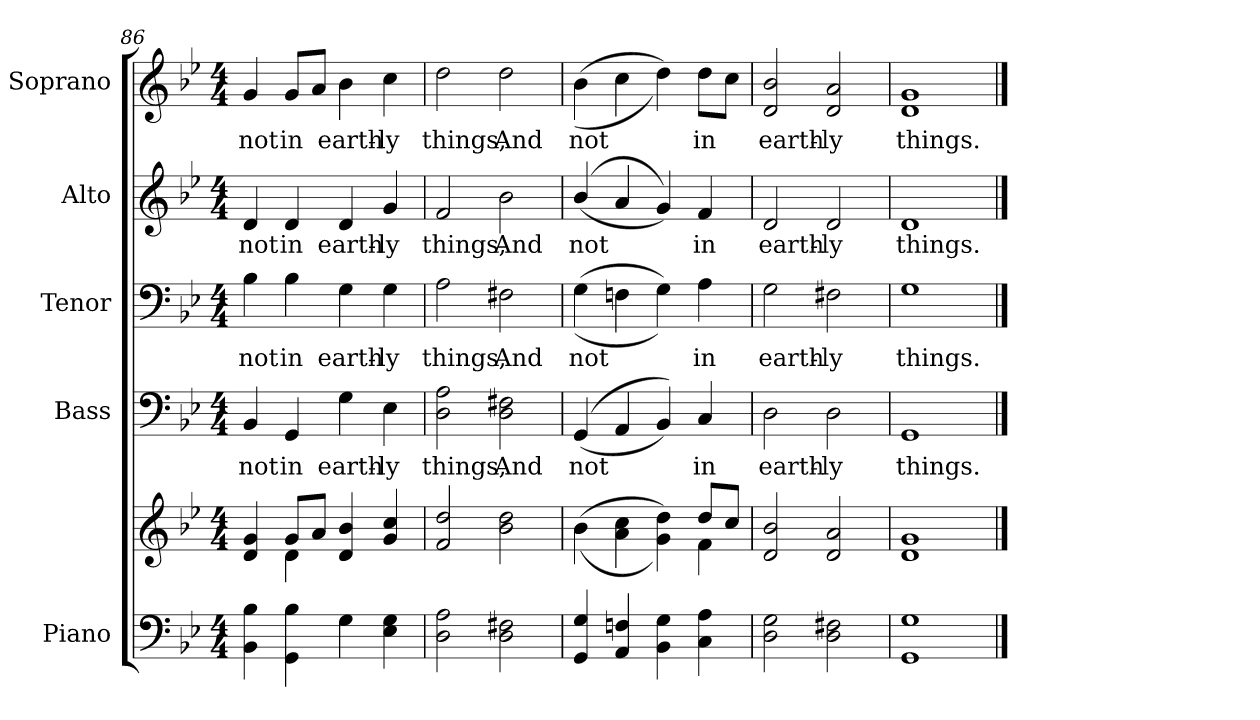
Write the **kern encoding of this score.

**kern	**kern	**kern	**text	**kern	**text	**kern	**text	**kern	**text
*part5	*part5	*part4	*part4	*part3	*part3	*part2	*part2	*part1	*part1
*staff6	*staff5	*staff4	*staff4	*staff3	*staff3	*staff2	*staff2	*staff1	*staff1
*I"Piano	*	*I"Bass	*	*I"Tenor	*	*I"Alto	*	*I"Soprano	*
*I'Pno.	*	*I'B.	*	*I'T.	*	*I'A.	*	*I'S.	*
*clefF4	*clefG2	*clefF4	*	*clefF4	*	*clefG2	*	*clefG2	*
*k[b-e-]	*k[b-e-]	*k[b-e-]	*	*k[b-e-]	*	*k[b-e-]	*	*k[b-e-]	*
*g:	*g:	*g:	*	*g:	*	*g:	*	*g:	*
*M4/4	*M4/4	*M4/4	*	*M4/4	*	*M4/4	*	*M4/4	*
=86	=86	=86	=86	=86	=86	=86	=86	=86	=86
*	*^	*	*	*	*	*	*	*	*
!	!	!	!	!LO:LY:b:color=#000000	!	!	!	!	!	!
!	!	!	!	!	!	!LO:LY:b:color=#000000	!	!	!	!
!	!	!	!	!	!	!	!	!LO:LY:b:color=#000000	!	!
!	!	!	!	!	!	!	!	!	!	!LO:LY:b:color=#000000
4BB-i\ 4B-i	4di/ 4gi	4ryy	4BB-i/	not	4B-i\	not	4di/	not	4gi/	not
!	!	!	!	!LO:LY:b:color=#000000	!	!	!	!	!	!
!	!	!	!	!	!	!LO:LY:b:color=#000000	!	!	!	!
!	!	!	!	!	!	!	!	!LO:LY:b:color=#000000	!	!
!	!	!	!	!	!	!	!	!	!	!LO:LY:b:color=#000000
4GGi\ 4B-i	8gi/L	4di\	4GGi/	in	4B-i\	in	4di/	in	8gi/L	in
.	8ai/J	.	.	.	.	.	.	.	8ai/J	.
!	!	!	!	!LO:LY:b:color=#000000	!	!	!	!	!	!
!	!	!	!	!	!	!LO:LY:b:color=#000000	!	!	!	!
!	!	!	!	!	!	!	!	!LO:LY:b:color=#000000	!	!
!	!	!	!	!	!	!	!	!	!	!LO:LY:b:color=#000000
4Gi\	4di/ 4b-i	2ryy	4Gi\	earth-	4Gi\	earth-	4di/	earth-	4b-i\	earth-
!	!	!	!	!LO:LY:b:color=#000000	!	!	!	!	!	!
!	!	!	!	!	!	!LO:LY:b:color=#000000	!	!	!	!
!	!	!	!	!	!	!	!	!LO:LY:b:color=#000000	!	!
!	!	!	!	!	!	!	!	!	!	!LO:LY:b:color=#000000
4E-i\ 4Gi	4gi/ 4cci	.	4E-i\	-ly	4Gi\	-ly	4gi/	-ly	4cci\	-ly
*	*v	*v	*	*	*	*	*	*	*	*
!!LO:PB:g=z
=87	=87	=87	=87	=87	=87	=87	=87	=87	=87
!	!	!	!LO:LY:b:color=#000000	!	!	!	!	!	!
!	!	!	!	!	!LO:LY:b:color=#000000	!	!	!	!
!	!	!	!	!	!	!	!LO:LY:b:color=#000000	!	!
!	!	!	!	!	!	!	!	!	!LO:LY:b:color=#000000
2Di\ 2Ai	2fi/ 2ddi	2Di\ 2Ai	things,	2Ai\	things,	2fi/	things,	2ddi\	things,
!	!	!	!LO:LY:b:color=#000000	!	!	!	!	!	!
!	!	!	!	!	!LO:LY:b:color=#000000	!	!	!	!
!	!	!	!	!	!	!	!LO:LY:b:color=#000000	!	!
!	!	!	!	!	!	!	!	!	!LO:LY:b:color=#000000
2Di\ 2F#Xi	2b-i\ 2ddi	2Di\ 2F#Xi	And	2F#Xi\	And	2b-i\	And	2ddi\	And
=88	=88	=88	=88	=88	=88	=88	=88	=88	=88
*	*^	*	*	*	*	*	*	*	*
!	!	!	!	!LO:LY:b:color=#000000	!	!	!	!	!	!
!	!	!	!	!	!	!LO:LY:b:color=#000000	!	!	!	!
!	!	!	!	!	!	!	!	!LO:LY:b:color=#000000	!	!
!	!	!	!	!	!	!	!	!	!	!LO:LY:b:color=#000000
4GGi/ 4Gi	((4b-i\	2ryy	((4GGi/	not	((4Gi\	not	((4b-i/	not	((4b-i\	not
4AAi/ 4Fni	4ai\ 4cci	.	4AAi/	.	4Fni\	.	4ai/	.	4cci\	.
4BB-i\ 4Gi	4gi\ 4ddi))	4ryy	4BB-i/))	.	4Gi\))	.	4gi/))	.	4ddi\))	.
!	!	!	!	!LO:LY:b:color=#000000	!	!	!	!	!	!
!	!	!	!	!	!	!LO:LY:b:color=#000000	!	!	!	!
!	!	!	!	!	!	!	!	!LO:LY:b:color=#000000	!	!
!	!	!	!	!	!	!	!	!	!	!LO:LY:b:color=#000000
4Ci\ 4Ai	8ddi/L	4fi\	4Ci/	in	4Ai\	in	4fi/	in	8ddi\L	in
.	8cci/J	.	.	.	.	.	.	.	8cci\J	.
*	*v	*v	*	*	*	*	*	*	*	*
=89	=89	=89	=89	=89	=89	=89	=89	=89	=89
!	!	!	!LO:LY:b:color=#000000	!	!	!	!	!	!
!	!	!	!	!	!LO:LY:b:color=#000000	!	!	!	!
!	!	!	!	!	!	!	!LO:LY:b:color=#000000	!	!
!	!	!	!	!	!	!	!	!	!LO:LY:b:color=#000000
2Di\ 2Gi	2di/ 2b-i	2Di\	earth-	2Gi\	earth-	2di/	earth-	2di/ 2b-i	earth-
!	!	!	!LO:LY:b:color=#000000	!	!	!	!	!	!
!	!	!	!	!	!LO:LY:b:color=#000000	!	!	!	!
!	!	!	!	!	!	!	!LO:LY:b:color=#000000	!	!
!	!	!	!	!	!	!	!	!	!LO:LY:b:color=#000000
2Di\ 2F#Xi	2di/ 2ai	2Di\	-ly	2F#Xi\	-ly	2di/	-ly	2di/ 2ai	-ly
!!LO:PB:g=z
=90	=90	=90	=90	=90	=90	=90	=90	=90	=90
!	!	!	!LO:LY:b:color=#000000	!	!	!	!	!	!
!	!	!	!	!	!LO:LY:b:color=#000000	!	!	!	!
!	!	!	!	!	!	!	!LO:LY:b:color=#000000	!	!
!	!	!	!	!	!	!	!	!	!LO:LY:b:color=#000000
1GGi 1Gi	1di 1gi	1GGi	things.	1Gi	things.	1di	things.	1di 1gi	things.
==	==	==	==	==	==	==	==	==	==
*-	*-	*-	*-	*-	*-	*-	*-	*-	*-
